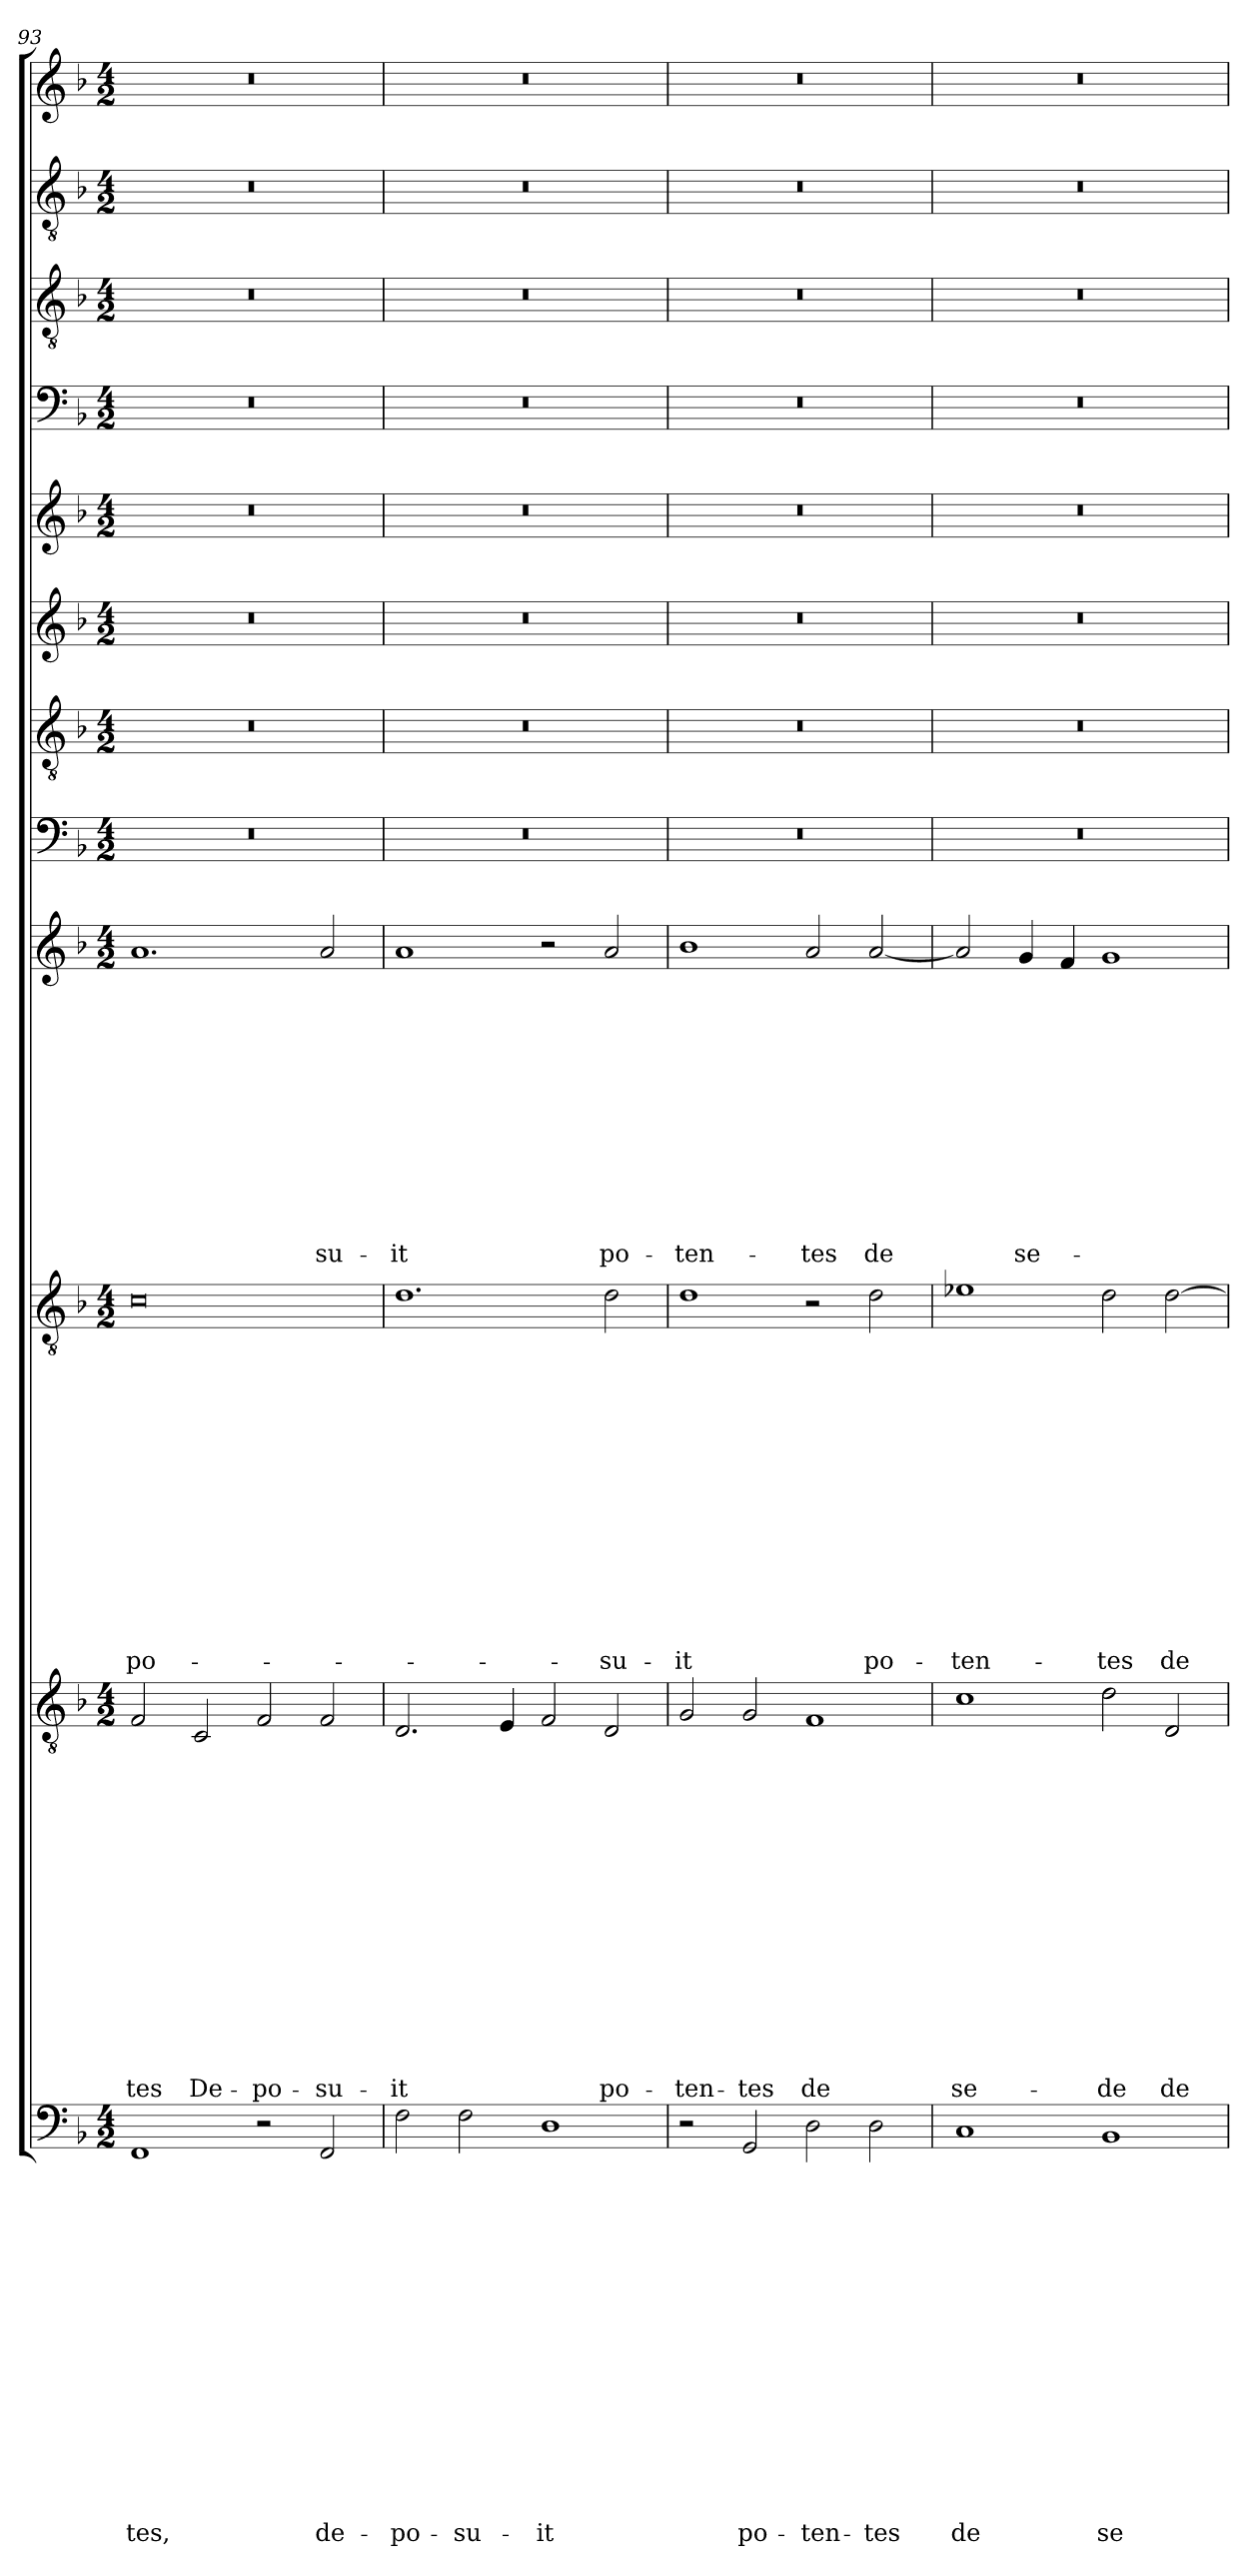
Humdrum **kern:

**kern	**text	**text	**text	**text	**text	**text	**text	**text	**text	**text	**text	**text	**text	**text	**text	**text	**kern	**text	**text	**text	**text	**text	**text	**text	**text	**text	**text	**text	**text	**text	**text	**text	**kern	**text	**text	**text	**text	**text	**text	**text	**text	**text	**text	**text	**text	**text	**text	**kern	**text	**text	**text	**text	**text	**text	**text	**text	**text	**text	**text	**text	**kern	**kern	**kern	**kern	**kern	**kern	**kern	**kern
*part12	*part12	*part12	*part12	*part12	*part12	*part12	*part12	*part12	*part12	*part12	*part12	*part12	*part12	*part12	*part12	*part12	*part11	*part11	*part11	*part11	*part11	*part11	*part11	*part11	*part11	*part11	*part11	*part11	*part11	*part11	*part11	*part11	*part10	*part10	*part10	*part10	*part10	*part10	*part10	*part10	*part10	*part10	*part10	*part10	*part10	*part10	*part10	*part9	*part9	*part9	*part9	*part9	*part9	*part9	*part9	*part9	*part9	*part9	*part9	*part9	*part8	*part7	*part6	*part5	*part4	*part3	*part2	*part1
*staff12	*staff12	*staff12	*staff12	*staff12	*staff12	*staff12	*staff12	*staff12	*staff12	*staff12	*staff12	*staff12	*staff12	*staff12	*staff12	*staff12	*staff11	*staff11	*staff11	*staff11	*staff11	*staff11	*staff11	*staff11	*staff11	*staff11	*staff11	*staff11	*staff11	*staff11	*staff11	*staff11	*staff10	*staff10	*staff10	*staff10	*staff10	*staff10	*staff10	*staff10	*staff10	*staff10	*staff10	*staff10	*staff10	*staff10	*staff10	*staff9	*staff9	*staff9	*staff9	*staff9	*staff9	*staff9	*staff9	*staff9	*staff9	*staff9	*staff9	*staff9	*staff8	*staff7	*staff6	*staff5	*staff4	*staff3	*staff2	*staff1
*clefF4	*	*	*	*	*	*	*	*	*	*	*	*	*	*	*	*	*clefGv2	*	*	*	*	*	*	*	*	*	*	*	*	*	*	*	*clefGv2	*	*	*	*	*	*	*	*	*	*	*	*	*	*	*clefG2	*	*	*	*	*	*	*	*	*	*	*	*	*clefF4	*clefGv2	*clefG2	*clefG2	*clefF4	*clefGv2	*clefGv2	*clefG2
*k[b-]	*	*	*	*	*	*	*	*	*	*	*	*	*	*	*	*	*k[b-]	*	*	*	*	*	*	*	*	*	*	*	*	*	*	*	*k[b-]	*	*	*	*	*	*	*	*	*	*	*	*	*	*	*k[b-]	*	*	*	*	*	*	*	*	*	*	*	*	*k[b-]	*k[b-]	*k[b-]	*k[b-]	*k[b-]	*k[b-]	*k[b-]	*k[b-]
*F:	*	*	*	*	*	*	*	*	*	*	*	*	*	*	*	*	*F:	*	*	*	*	*	*	*	*	*	*	*	*	*	*	*	*F:	*	*	*	*	*	*	*	*	*	*	*	*	*	*	*F:	*	*	*	*	*	*	*	*	*	*	*	*	*F:	*F:	*F:	*F:	*F:	*F:	*F:	*F:
*M4/2	*	*	*	*	*	*	*	*	*	*	*	*	*	*	*	*	*M4/2	*	*	*	*	*	*	*	*	*	*	*	*	*	*	*	*M4/2	*	*	*	*	*	*	*	*	*	*	*	*	*	*	*M4/2	*	*	*	*	*	*	*	*	*	*	*	*	*M4/2	*M4/2	*M4/2	*M4/2	*M4/2	*M4/2	*M4/2	*M4/2
=93	=93	=93	=93	=93	=93	=93	=93	=93	=93	=93	=93	=93	=93	=93	=93	=93	=93	=93	=93	=93	=93	=93	=93	=93	=93	=93	=93	=93	=93	=93	=93	=93	=93	=93	=93	=93	=93	=93	=93	=93	=93	=93	=93	=93	=93	=93	=93	=93	=93	=93	=93	=93	=93	=93	=93	=93	=93	=93	=93	=93	=93	=93	=93	=93	=93	=93	=93	=93
!	!	!	!	!	!	!	!	!	!	!	!	!	!	!	!	!LO:LY:b	!	!	!	!	!	!	!	!	!	!	!	!	!	!	!	!LO:LY:b	!	!	!	!	!	!	!	!	!	!	!	!	!	!	!LO:LY:b	!	!	!	!	!	!	!	!	!	!	!	!	!	!	!	!	!	!	!	!	!
1FF	.	.	.	.	.	.	.	.	.	.	.	.	.	.	.	-tes,	2F/	.	.	.	.	.	.	.	.	.	.	.	.	.	.	-tes	0c	.	.	.	.	.	.	.	.	.	.	.	.	.	-po-	1.a	.	.	.	.	.	.	.	.	.	.	.	.	0r	0r	0r	0r	0r	0r	0r	0r
!	!	!	!	!	!	!	!	!	!	!	!	!	!	!	!	!	!	!	!	!	!	!	!	!	!	!	!	!	!	!	!	!LO:LY:b	!	!	!	!	!	!	!	!	!	!	!	!	!	!	!	!	!	!	!	!	!	!	!	!	!	!	!	!	!	!	!	!	!	!	!	!
.	.	.	.	.	.	.	.	.	.	.	.	.	.	.	.	.	2C/	.	.	.	.	.	.	.	.	.	.	.	.	.	.	De-	.	.	.	.	.	.	.	.	.	.	.	.	.	.	.	.	.	.	.	.	.	.	.	.	.	.	.	.	.	.	.	.	.	.	.	.
!	!	!	!	!	!	!	!	!	!	!	!	!	!	!	!	!	!	!	!	!	!	!	!	!	!	!	!	!	!	!	!	!LO:LY:b	!	!	!	!	!	!	!	!	!	!	!	!	!	!	!	!	!	!	!	!	!	!	!	!	!	!	!	!	!	!	!	!	!	!	!	!
2r	.	.	.	.	.	.	.	.	.	.	.	.	.	.	.	.	2F/	.	.	.	.	.	.	.	.	.	.	.	.	.	.	-po-	.	.	.	.	.	.	.	.	.	.	.	.	.	.	.	.	.	.	.	.	.	.	.	.	.	.	.	.	.	.	.	.	.	.	.	.
!	!	!	!	!	!	!	!	!	!	!	!	!	!	!	!	!LO:LY:b	!	!	!	!	!	!	!	!	!	!	!	!	!	!	!	!LO:LY:b	!	!	!	!	!	!	!	!	!	!	!	!	!	!	!	!	!	!	!	!	!	!	!	!	!	!	!	!LO:LY:b	!	!	!	!	!	!	!	!
2FF/	.	.	.	.	.	.	.	.	.	.	.	.	.	.	.	de-	2F/	.	.	.	.	.	.	.	.	.	.	.	.	.	.	-su-	.	.	.	.	.	.	.	.	.	.	.	.	.	.	.	2a/	.	.	.	.	.	.	.	.	.	.	.	-su-	.	.	.	.	.	.	.	.
=94	=94	=94	=94	=94	=94	=94	=94	=94	=94	=94	=94	=94	=94	=94	=94	=94	=94	=94	=94	=94	=94	=94	=94	=94	=94	=94	=94	=94	=94	=94	=94	=94	=94	=94	=94	=94	=94	=94	=94	=94	=94	=94	=94	=94	=94	=94	=94	=94	=94	=94	=94	=94	=94	=94	=94	=94	=94	=94	=94	=94	=94	=94	=94	=94	=94	=94	=94	=94
!	!	!	!	!	!	!	!	!	!	!	!	!	!	!	!	!LO:LY:b	!	!	!	!	!	!	!	!	!	!	!	!	!	!	!	!LO:LY:b	!	!	!	!	!	!	!	!	!	!	!	!	!	!	!	!	!	!	!	!	!	!	!	!	!	!	!	!LO:LY:b	!	!	!	!	!	!	!	!
2F\	.	.	.	.	.	.	.	.	.	.	.	.	.	.	.	-po-	2.D/	.	.	.	.	.	.	.	.	.	.	.	.	.	.	-it	1.d	.	.	.	.	.	.	.	.	.	.	.	.	.	.	1a	.	.	.	.	.	.	.	.	.	.	.	-it	0r	0r	0r	0r	0r	0r	0r	0r
!	!	!	!	!	!	!	!	!	!	!	!	!	!	!	!	!LO:LY:b	!	!	!	!	!	!	!	!	!	!	!	!	!	!	!	!	!	!	!	!	!	!	!	!	!	!	!	!	!	!	!	!	!	!	!	!	!	!	!	!	!	!	!	!	!	!	!	!	!	!	!	!
2F\	.	.	.	.	.	.	.	.	.	.	.	.	.	.	.	-su-	.	.	.	.	.	.	.	.	.	.	.	.	.	.	.	.	.	.	.	.	.	.	.	.	.	.	.	.	.	.	.	.	.	.	.	.	.	.	.	.	.	.	.	.	.	.	.	.	.	.	.	.
.	.	.	.	.	.	.	.	.	.	.	.	.	.	.	.	.	4E/	.	.	.	.	.	.	.	.	.	.	.	.	.	.	.	.	.	.	.	.	.	.	.	.	.	.	.	.	.	.	.	.	.	.	.	.	.	.	.	.	.	.	.	.	.	.	.	.	.	.	.
!	!	!	!	!	!	!	!	!	!	!	!	!	!	!	!	!LO:LY:b	!	!	!	!	!	!	!	!	!	!	!	!	!	!	!	!	!	!	!	!	!	!	!	!	!	!	!	!	!	!	!	!	!	!	!	!	!	!	!	!	!	!	!	!	!	!	!	!	!	!	!	!
1D	.	.	.	.	.	.	.	.	.	.	.	.	.	.	.	-it	2F/	.	.	.	.	.	.	.	.	.	.	.	.	.	.	.	.	.	.	.	.	.	.	.	.	.	.	.	.	.	.	2r	.	.	.	.	.	.	.	.	.	.	.	.	.	.	.	.	.	.	.	.
!	!	!	!	!	!	!	!	!	!	!	!	!	!	!	!	!	!	!	!	!	!	!	!	!	!	!	!	!	!	!	!	!LO:LY:b	!	!	!	!	!	!	!	!	!	!	!	!	!	!	!LO:LY:b	!	!	!	!	!	!	!	!	!	!	!	!	!LO:LY:b	!	!	!	!	!	!	!	!
.	.	.	.	.	.	.	.	.	.	.	.	.	.	.	.	.	2D/	.	.	.	.	.	.	.	.	.	.	.	.	.	.	po-	2d\	.	.	.	.	.	.	.	.	.	.	.	.	.	-su-	2a/	.	.	.	.	.	.	.	.	.	.	.	po-	.	.	.	.	.	.	.	.
=95	=95	=95	=95	=95	=95	=95	=95	=95	=95	=95	=95	=95	=95	=95	=95	=95	=95	=95	=95	=95	=95	=95	=95	=95	=95	=95	=95	=95	=95	=95	=95	=95	=95	=95	=95	=95	=95	=95	=95	=95	=95	=95	=95	=95	=95	=95	=95	=95	=95	=95	=95	=95	=95	=95	=95	=95	=95	=95	=95	=95	=95	=95	=95	=95	=95	=95	=95	=95
!	!	!	!	!	!	!	!	!	!	!	!	!	!	!	!	!	!	!	!	!	!	!	!	!	!	!	!	!	!	!	!	!LO:LY:b	!	!	!	!	!	!	!	!	!	!	!	!	!	!	!LO:LY:b	!	!	!	!	!	!	!	!	!	!	!	!	!LO:LY:b	!	!	!	!	!	!	!	!
2r	.	.	.	.	.	.	.	.	.	.	.	.	.	.	.	.	2G/	.	.	.	.	.	.	.	.	.	.	.	.	.	.	-ten-	1d	.	.	.	.	.	.	.	.	.	.	.	.	.	-it	1b-	.	.	.	.	.	.	.	.	.	.	.	-ten-	0r	0r	0r	0r	0r	0r	0r	0r
!	!	!	!	!	!	!	!	!	!	!	!	!	!	!	!	!LO:LY:b	!	!	!	!	!	!	!	!	!	!	!	!	!	!	!	!LO:LY:b	!	!	!	!	!	!	!	!	!	!	!	!	!	!	!	!	!	!	!	!	!	!	!	!	!	!	!	!	!	!	!	!	!	!	!	!
2GG/	.	.	.	.	.	.	.	.	.	.	.	.	.	.	.	po-	2G/	.	.	.	.	.	.	.	.	.	.	.	.	.	.	-tes	.	.	.	.	.	.	.	.	.	.	.	.	.	.	.	.	.	.	.	.	.	.	.	.	.	.	.	.	.	.	.	.	.	.	.	.
!	!	!	!	!	!	!	!	!	!	!	!	!	!	!	!	!LO:LY:b	!	!	!	!	!	!	!	!	!	!	!	!	!	!	!	!LO:LY:b	!	!	!	!	!	!	!	!	!	!	!	!	!	!	!	!	!	!	!	!	!	!	!	!	!	!	!	!LO:LY:b	!	!	!	!	!	!	!	!
2D\	.	.	.	.	.	.	.	.	.	.	.	.	.	.	.	-ten-	1F	.	.	.	.	.	.	.	.	.	.	.	.	.	.	de	2r	.	.	.	.	.	.	.	.	.	.	.	.	.	.	2a/	.	.	.	.	.	.	.	.	.	.	.	-tes	.	.	.	.	.	.	.	.
!	!	!	!	!	!	!	!	!	!	!	!	!	!	!	!	!LO:LY:b	!	!	!	!	!	!	!	!	!	!	!	!	!	!	!	!	!	!	!	!	!	!	!	!	!	!	!	!	!	!	!LO:LY:b	!	!	!	!	!	!	!	!	!	!	!	!	!LO:LY:b	!	!	!	!	!	!	!	!
2D\	.	.	.	.	.	.	.	.	.	.	.	.	.	.	.	-tes	.	.	.	.	.	.	.	.	.	.	.	.	.	.	.	.	2d\	.	.	.	.	.	.	.	.	.	.	.	.	.	po-	[2a/	.	.	.	.	.	.	.	.	.	.	.	de	.	.	.	.	.	.	.	.
=96	=96	=96	=96	=96	=96	=96	=96	=96	=96	=96	=96	=96	=96	=96	=96	=96	=96	=96	=96	=96	=96	=96	=96	=96	=96	=96	=96	=96	=96	=96	=96	=96	=96	=96	=96	=96	=96	=96	=96	=96	=96	=96	=96	=96	=96	=96	=96	=96	=96	=96	=96	=96	=96	=96	=96	=96	=96	=96	=96	=96	=96	=96	=96	=96	=96	=96	=96	=96
!	!	!	!	!	!	!	!	!	!	!	!	!	!	!	!	!LO:LY:b	!	!	!	!	!	!	!	!	!	!	!	!	!	!	!	!LO:LY:b	!	!	!	!	!	!	!	!	!	!	!	!	!	!	!LO:LY:b	!	!	!	!	!	!	!	!	!	!	!	!	!	!	!	!	!	!	!	!	!
1C	.	.	.	.	.	.	.	.	.	.	.	.	.	.	.	de	1c	.	.	.	.	.	.	.	.	.	.	.	.	.	.	se-	1e-X	.	.	.	.	.	.	.	.	.	.	.	.	.	-ten-	2a/]	.	.	.	.	.	.	.	.	.	.	.	.	0r	0r	0r	0r	0r	0r	0r	0r
!	!	!	!	!	!	!	!	!	!	!	!	!	!	!	!	!	!	!	!	!	!	!	!	!	!	!	!	!	!	!	!	!	!	!	!	!	!	!	!	!	!	!	!	!	!	!	!	!	!	!	!	!	!	!	!	!	!	!	!	!LO:LY:b	!	!	!	!	!	!	!	!
.	.	.	.	.	.	.	.	.	.	.	.	.	.	.	.	.	.	.	.	.	.	.	.	.	.	.	.	.	.	.	.	.	.	.	.	.	.	.	.	.	.	.	.	.	.	.	.	4g/	.	.	.	.	.	.	.	.	.	.	.	se-	.	.	.	.	.	.	.	.
.	.	.	.	.	.	.	.	.	.	.	.	.	.	.	.	.	.	.	.	.	.	.	.	.	.	.	.	.	.	.	.	.	.	.	.	.	.	.	.	.	.	.	.	.	.	.	.	4f/	.	.	.	.	.	.	.	.	.	.	.	.	.	.	.	.	.	.	.	.
!	!	!	!	!	!	!	!	!	!	!	!	!	!	!	!	!LO:LY:b	!	!	!	!	!	!	!	!	!	!	!	!	!	!	!	!LO:LY:b	!	!	!	!	!	!	!	!	!	!	!	!	!	!	!LO:LY:b	!	!	!	!	!	!	!	!	!	!	!	!	!	!	!	!	!	!	!	!	!
1BB-	.	.	.	.	.	.	.	.	.	.	.	.	.	.	.	se-	2d\	.	.	.	.	.	.	.	.	.	.	.	.	.	.	-de	2d\	.	.	.	.	.	.	.	.	.	.	.	.	.	-tes	1g	.	.	.	.	.	.	.	.	.	.	.	.	.	.	.	.	.	.	.	.
!	!	!	!	!	!	!	!	!	!	!	!	!	!	!	!	!	!	!	!	!	!	!	!	!	!	!	!	!	!	!	!	!LO:LY:b	!	!	!	!	!	!	!	!	!	!	!	!	!	!	!LO:LY:b	!	!	!	!	!	!	!	!	!	!	!	!	!	!	!	!	!	!	!	!	!
.	.	.	.	.	.	.	.	.	.	.	.	.	.	.	.	.	2D/	.	.	.	.	.	.	.	.	.	.	.	.	.	.	de	[2d\	.	.	.	.	.	.	.	.	.	.	.	.	.	de	.	.	.	.	.	.	.	.	.	.	.	.	.	.	.	.	.	.	.	.	.
=	=	=	=	=	=	=	=	=	=	=	=	=	=	=	=	=	=	=	=	=	=	=	=	=	=	=	=	=	=	=	=	=	=	=	=	=	=	=	=	=	=	=	=	=	=	=	=	=	=	=	=	=	=	=	=	=	=	=	=	=	=	=	=	=	=	=	=	=
*-	*-	*-	*-	*-	*-	*-	*-	*-	*-	*-	*-	*-	*-	*-	*-	*-	*-	*-	*-	*-	*-	*-	*-	*-	*-	*-	*-	*-	*-	*-	*-	*-	*-	*-	*-	*-	*-	*-	*-	*-	*-	*-	*-	*-	*-	*-	*-	*-	*-	*-	*-	*-	*-	*-	*-	*-	*-	*-	*-	*-	*-	*-	*-	*-	*-	*-	*-	*-
